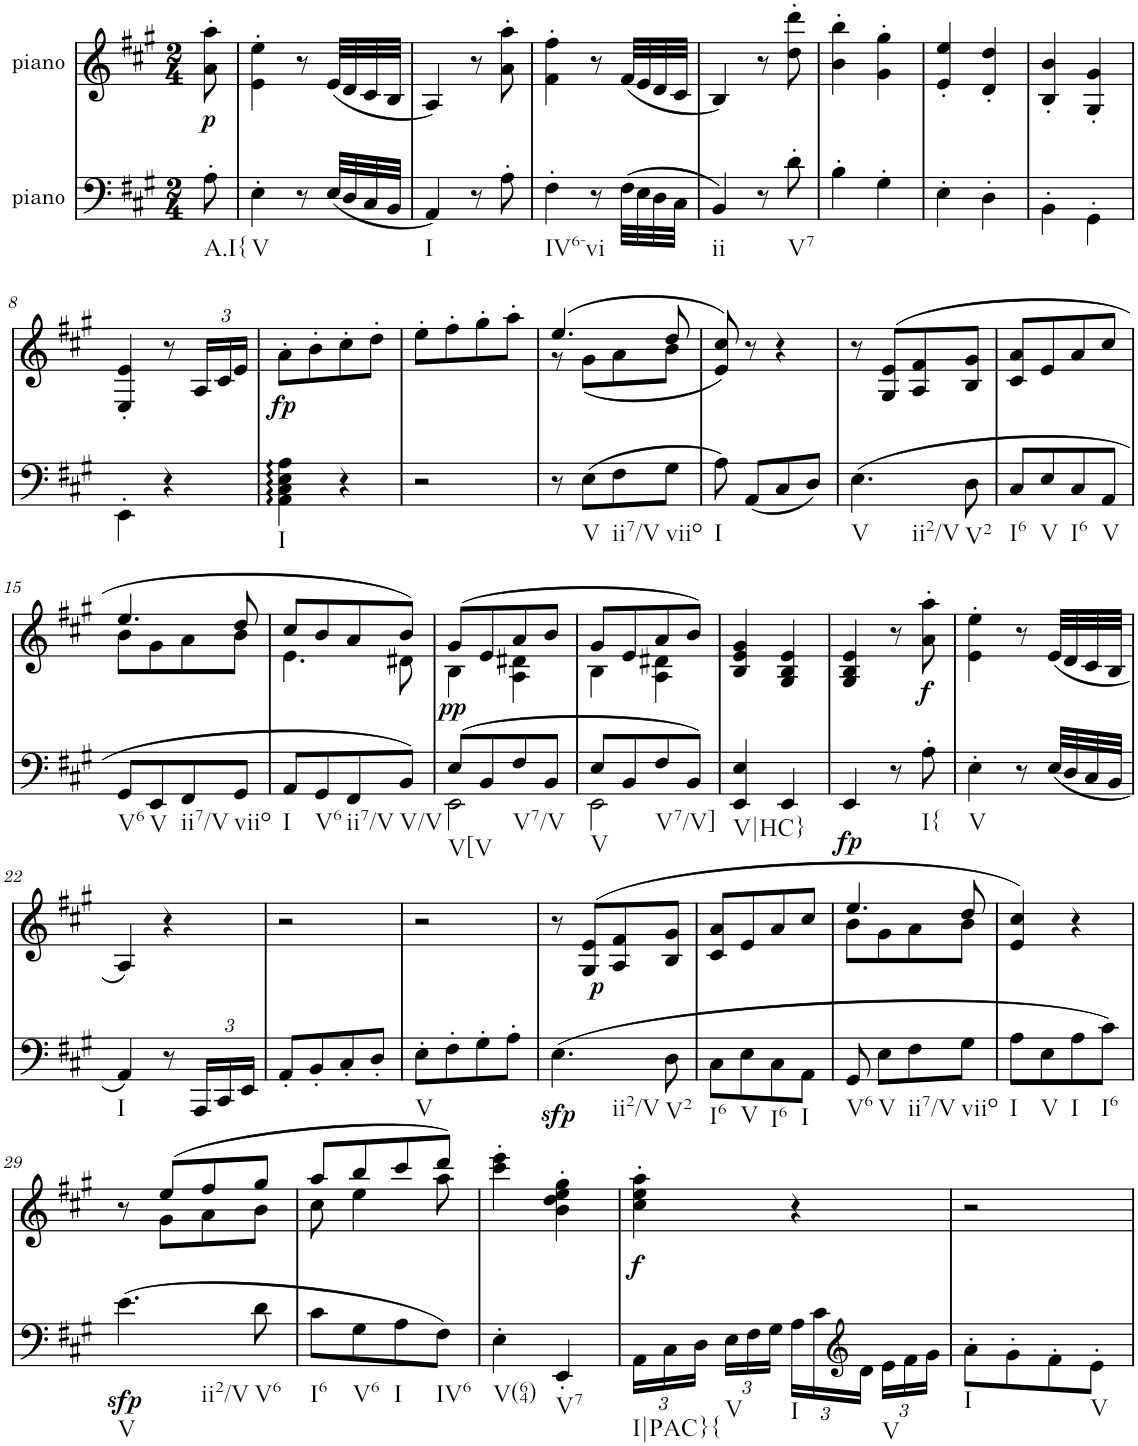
**kern	**dynam	**kern	**dynam
*part2	*part2	*part1	*part1
*staff2	*staff2	*staff1	*staff1
*I"piano	*	*I"piano	*
*I'Pno	*	*I'Pno	*
*clefF4	*	*clefG2	*
*k[f#c#g#]	*	*k[f#c#g#]	*
*A:	*	*A:	*
*M2/4	*	*M2/4	*
=	=	=	=
!	!	!	!LO:DY:b
8A'\	.	8a\' 8aa\'	p
=1	=1	=1	=1
4E'\	.	4e\' 4ee\'	.
8r	.	8r	.
(32E/LLL	.	(32e/LLL	.
32D/	.	32d/	.
32C#/	.	32c#/	.
32BB/JJJ	.	32B/JJJ	.
=2	=2	=2	=2
4AA/)	.	4A/)	.
8r	.	8r	.
8A'\	.	8a\' 8aa\'	.
=3	=3	=3	=3
4F#'\	.	4f#\' 4ff#\'	.
8r	.	8r	.
(32F#\LLL	.	(32f#/LLL	.
32E\	.	32e/	.
32D\	.	32d/	.
32C#\JJJ	.	32c#/JJJ	.
=4	=4	=4	=4
4BB/)	.	4B/)	.
8r	.	8r	.
8d'\	.	8dd\' 8ddd\'	.
=5	=5	=5	=5
4B'\	.	4b\' 4bb\'	.
4G#'\	.	4g#\' 4gg#\'	.
=6	=6	=6	=6
4E'\	.	4e/' 4ee/'	.
4D'\	.	4d/' 4dd/'	.
=7	=7	=7	=7
4BB'\	.	4B/' 4b/'	.
4GG#'\	.	4G#/' 4g#/'	.
!!LO:LB:g=z
=8	=8	=8	=8
4EE'\	.	4E/' 4e/'	.
4r	.	8r	.
*	*	*Xbrackettup	*
.	.	24A/LL	.
.	.	24c#/	.
.	.	24e/JJ	.
=9	=9	=9	=9
!	!	!	!LO:DY:b
4AA\ 4C#\ 4E\ 4A\	.	8a'\L	fp
.	.	8b'\	.
4r	.	8cc#'\	.
.	.	8dd'\J	.
=10	=10	=10	=10
2r	.	8ee'\L	.
.	.	8ff#'\	.
.	.	8gg#'\	.
.	.	8aa'\J	.
=11	=11	=11	=11
*	*	*^	*
8r	.	(4.ee/	8r	.
(8E\L	.	.	(8g#\L	.
8F#\	.	.	8a\	.
8G#\J	.	8dd/	8b\J	.
*	*	*v	*v	*
=12	=12	=12	=12
8A\)	.	8e/ 8cc#/))	.
(8AA/L	.	8r	.
8C#/	.	4r	.
8D/J)	.	.	.
=13	=13	=13	=13
(4.E\	.	8r	.
.	.	(8G#/ 8e/L	.
.	.	8A/ 8f#/	.
8D\	.	8B/ 8g#/J	.
=14	=14	=14	=14
8C#/L	.	8c#/ 8a/L	.
8E/	.	8e/	.
8C#/	.	8a/	.
8AA/J	.	8cc#/J	.
!!LO:LB:g=z
=15	=15	=15	=15
*	*	*^	*
8GG#/L	.	4.ee/	8b\L	.
8EE/	.	.	8g#\	.
8FF#/	.	.	8a\	.
8GG#/J	.	8dd/	8b\J	.
=16	=16	=16	=16	=16
8AA/L	.	8cc#/L	4.e\	.
8GG#/	.	8b/	.	.
8FF#/	.	8a/	.	.
8BB/J)	.	8b/J)	8d#X\	.
=17	=17	=17	=17	=17
*^	*	*	*	*
!	!	!LO:DY:a	!	!	!
(8E/L	2EE\	pp	(8g#/L	4B\	.
8BB/	.	.	8e/	.	.
8F#/	.	.	8a/	4A\ 4d#X\	.
8BB/J	.	.	8b/J	.	.
=18	=18	=18	=18	=18	=18
8E/L	2EE\	.	8g#/L	4B\	.
8BB/	.	.	8e/	.	.
8F#/	.	.	8a/	4A\ 4d#X\	.
8BB/J)	.	.	8b/J)	.	.
*v	*v	*	*	*	*
*	*	*v	*v	*
=19	=19	=19	=19
4EE/ 4E/	.	4B/ 4e/ 4g#/	.
4EE/	.	4G#/ 4B/ 4e/	.
=20	=20	=20	=20
4EE/	.	4G#/ 4B/ 4e/	.
8r	.	8r	.
!	!	!	!LO:DY:b
8A'\	.	8a\' 8aa\'	f
=21	=21	=21	=21
4E'\	.	4e\' 4ee\'	.
8r	.	8r	.
(32E/LLL	.	(32e/LLL	.
32D/	.	32d/	.
32C#/	.	32c#/	.
32BB/JJJ	.	32B/JJJ	.
!!LO:LB:g=z
=22	=22	=22	=22
4AA/)	.	4A/)	.
8r	.	4r	.
*Xbrackettup	*	*	*
24AAA/LL	.	.	.
24CC#/	.	.	.
24EE/JJ	.	.	.
=23	=23	=23	=23
8AA'/L	.	2r	.
8BB'/	.	.	.
8C#'/	.	.	.
8D'/J	.	.	.
=24	=24	=24	=24
8E'\L	.	2r	.
8F#'\	.	.	.
8G#'\	.	.	.
8A'\J	.	.	.
=25	=25	=25	=25
!	!LO:DY:a	!	!
!	!LO:DY:n=1:b	!	!
(4.E\	p sfp	8r	.
.	.	(8G#/ 8e/L	.
.	.	8A/ 8f#/	.
8D\	.	8B/ 8g#/J	.
=26	=26	=26	=26
8C#\L	.	8c#/ 8a/L	.
8E\	.	8e/	.
8C#\	.	8a/	.
8AA\J	.	8cc#/J	.
=27	=27	=27	=27
*	*	*^	*
!	!	!	!	!LO:DY:a
8GG#/	.	4.ee/	8b\L	fp
8E\L	.	.	8g#\	.
8F#\	.	.	8a\	.
8G#\J	.	8dd/	8b\J	.
*	*	*v	*v	*
=28	=28	=28	=28
8A\L	.	4e/ 4cc#/)	.
8E\	.	.	.
8A\	.	4r	.
8c#\J)	.	.	.
!!LO:LB:g=z
=29	=29	=29	=29
*	*	*^	*
!	!LO:DY:b	!	!	!
(4.e\	sfp	8r	8ryy	.
.	.	(8ee/L	8g#\L	.
.	.	8ff#/	8a\	.
8d\	.	8gg#/J	8b\J	.
=30	=30	=30	=30	=30
8c#\L	.	8aa/L	8cc#\	.
8G#\	.	8bb/	4ee\	.
8A\	.	8ccc#/	.	.
8F#\J)	.	8ddd/J)	8aa\	.
*	*	*v	*v	*
=31	=31	=31	=31
4E'\	.	4ccc#\' 4eee\'	.
4EE'/	.	4b\' 4dd\' 4ee\' 4gg#\'	.
=32	=32	=32	=32
!	!	!	!LO:DY:b
24AA\LL	.	4cc#\' 4ee\' 4aa\'	f
24C#\	.	.	.
24D\JJ	.	.	.
24E\LL	.	.	.
24F#\	.	.	.
24G#\JJ	.	.	.
24A\LL	.	4r	.
24c#\	.	.	.
*clefG2	*	*	*
24d\JJ	.	.	.
24e\LL	.	.	.
24f#\	.	.	.
24g#\JJ	.	.	.
=33	=33	=33	=33
8a'\L	.	2r	.
8g#'\	.	.	.
8f#'\	.	.	.
8e'\J	.	.	.
=	=	=	=
*-	*-	*-	*-
